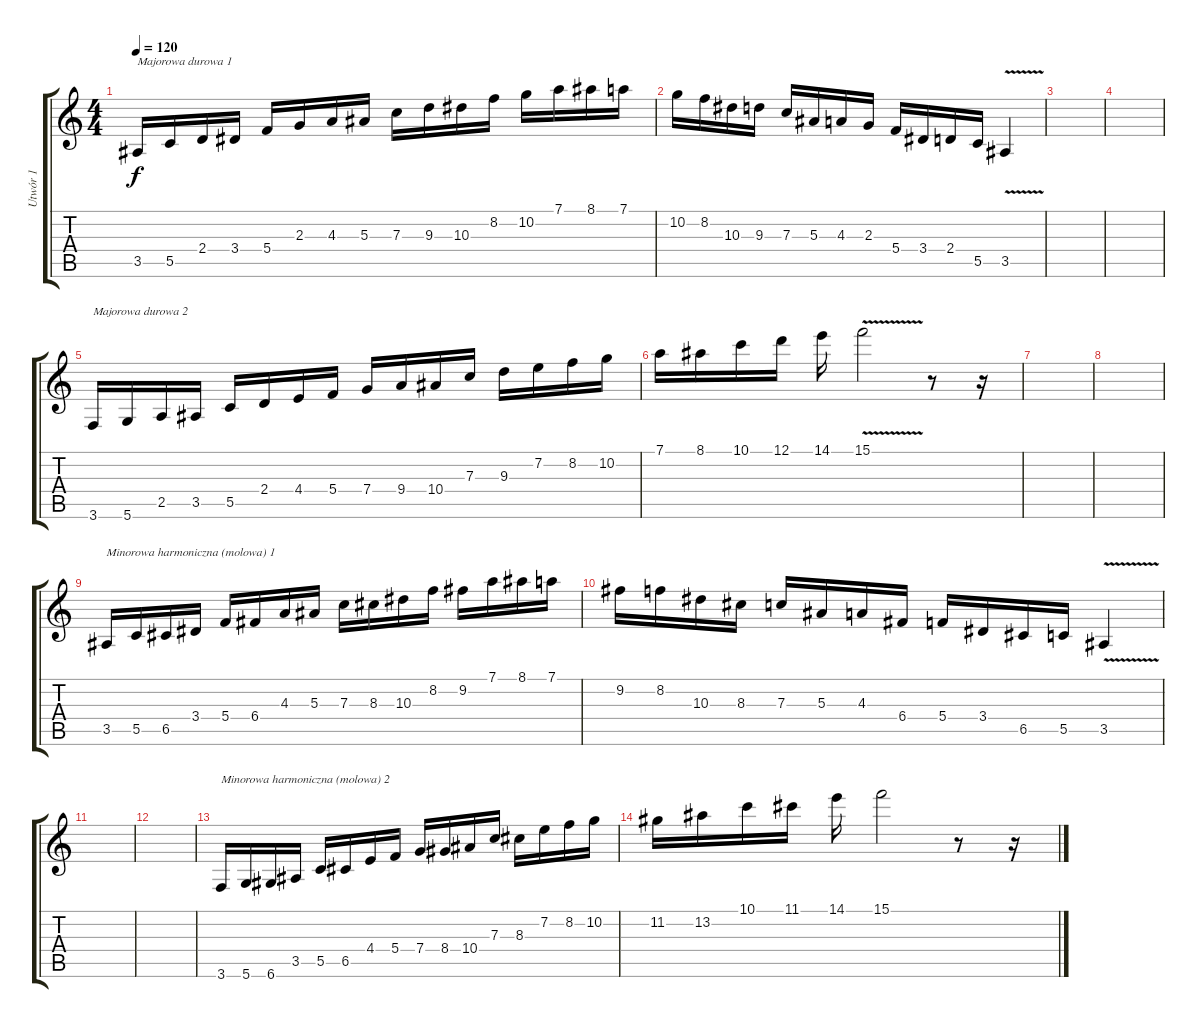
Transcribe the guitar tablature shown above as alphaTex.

\track ("Utwór 1" "Utwór 1") {instrument overdrivenguitar}
\staff {score tabs}
\tuning (D4 A3 F3 C3 G2 D2) {hide}
\ts (4 4)
\tempo 120
\clef g2
\ks c
3.5.16{txt "Majorowa durowa 1" dy f} 5.5.16 2.4.16 3.4.16 5.4.16 2.3.16 4.3.16 5.3.16 7.3.16 9.3.16 10.3.16 8.2.16 10.2.16 7.1.16 8.1.16 7.1.16 |
10.2.16 8.2.16 10.3.16 9.3.16 7.3.16 5.3.16 4.3.16 2.3.16 5.4.16 3.4.16 2.4.16 5.5.16 3.5{v}.4 |
|
|
3.6.16{txt "Majorowa durowa 2"} 5.6.16 2.5.16 3.5.16 5.5.16 2.4.16 4.4.16 5.4.16 7.4.16 9.4.16 10.4.16 7.3.16 9.3.16 7.2.16 8.2.16 10.2.16 |
7.1.16 8.1.16 10.1.16 12.1.16 14.1.16 15.1{v}.2 r.8 r.16 |
|
|
3.5.16{txt "Minorowa harmoniczna (molowa) 1"} 5.5.16 6.5.16 3.4.16 5.4.16 6.4.16 4.3.16 5.3.16 7.3.16 8.3.16 10.3.16 8.2.16 9.2.16 7.1.16 8.1.16 7.1.16 |
9.2.16 8.2.16 10.3.16 8.3.16 7.3.16 5.3.16 4.3.16 6.4.16 5.4.16 3.4.16 6.5.16 5.5.16 3.5{v}.4 |
|
|
3.6.16{txt "Minorowa harmoniczna (molowa) 2"} 5.6.16 6.6.16 3.5.16 5.5.16 6.5.16 4.4.16 5.4.16 7.4.16 8.4.16 10.4.16 7.3.16 8.3.16 7.2.16 8.2.16 10.2.16 |
11.2.16 13.2.16 10.1.16 11.1.16 14.1.16 15.1.2 r.8 r.16
